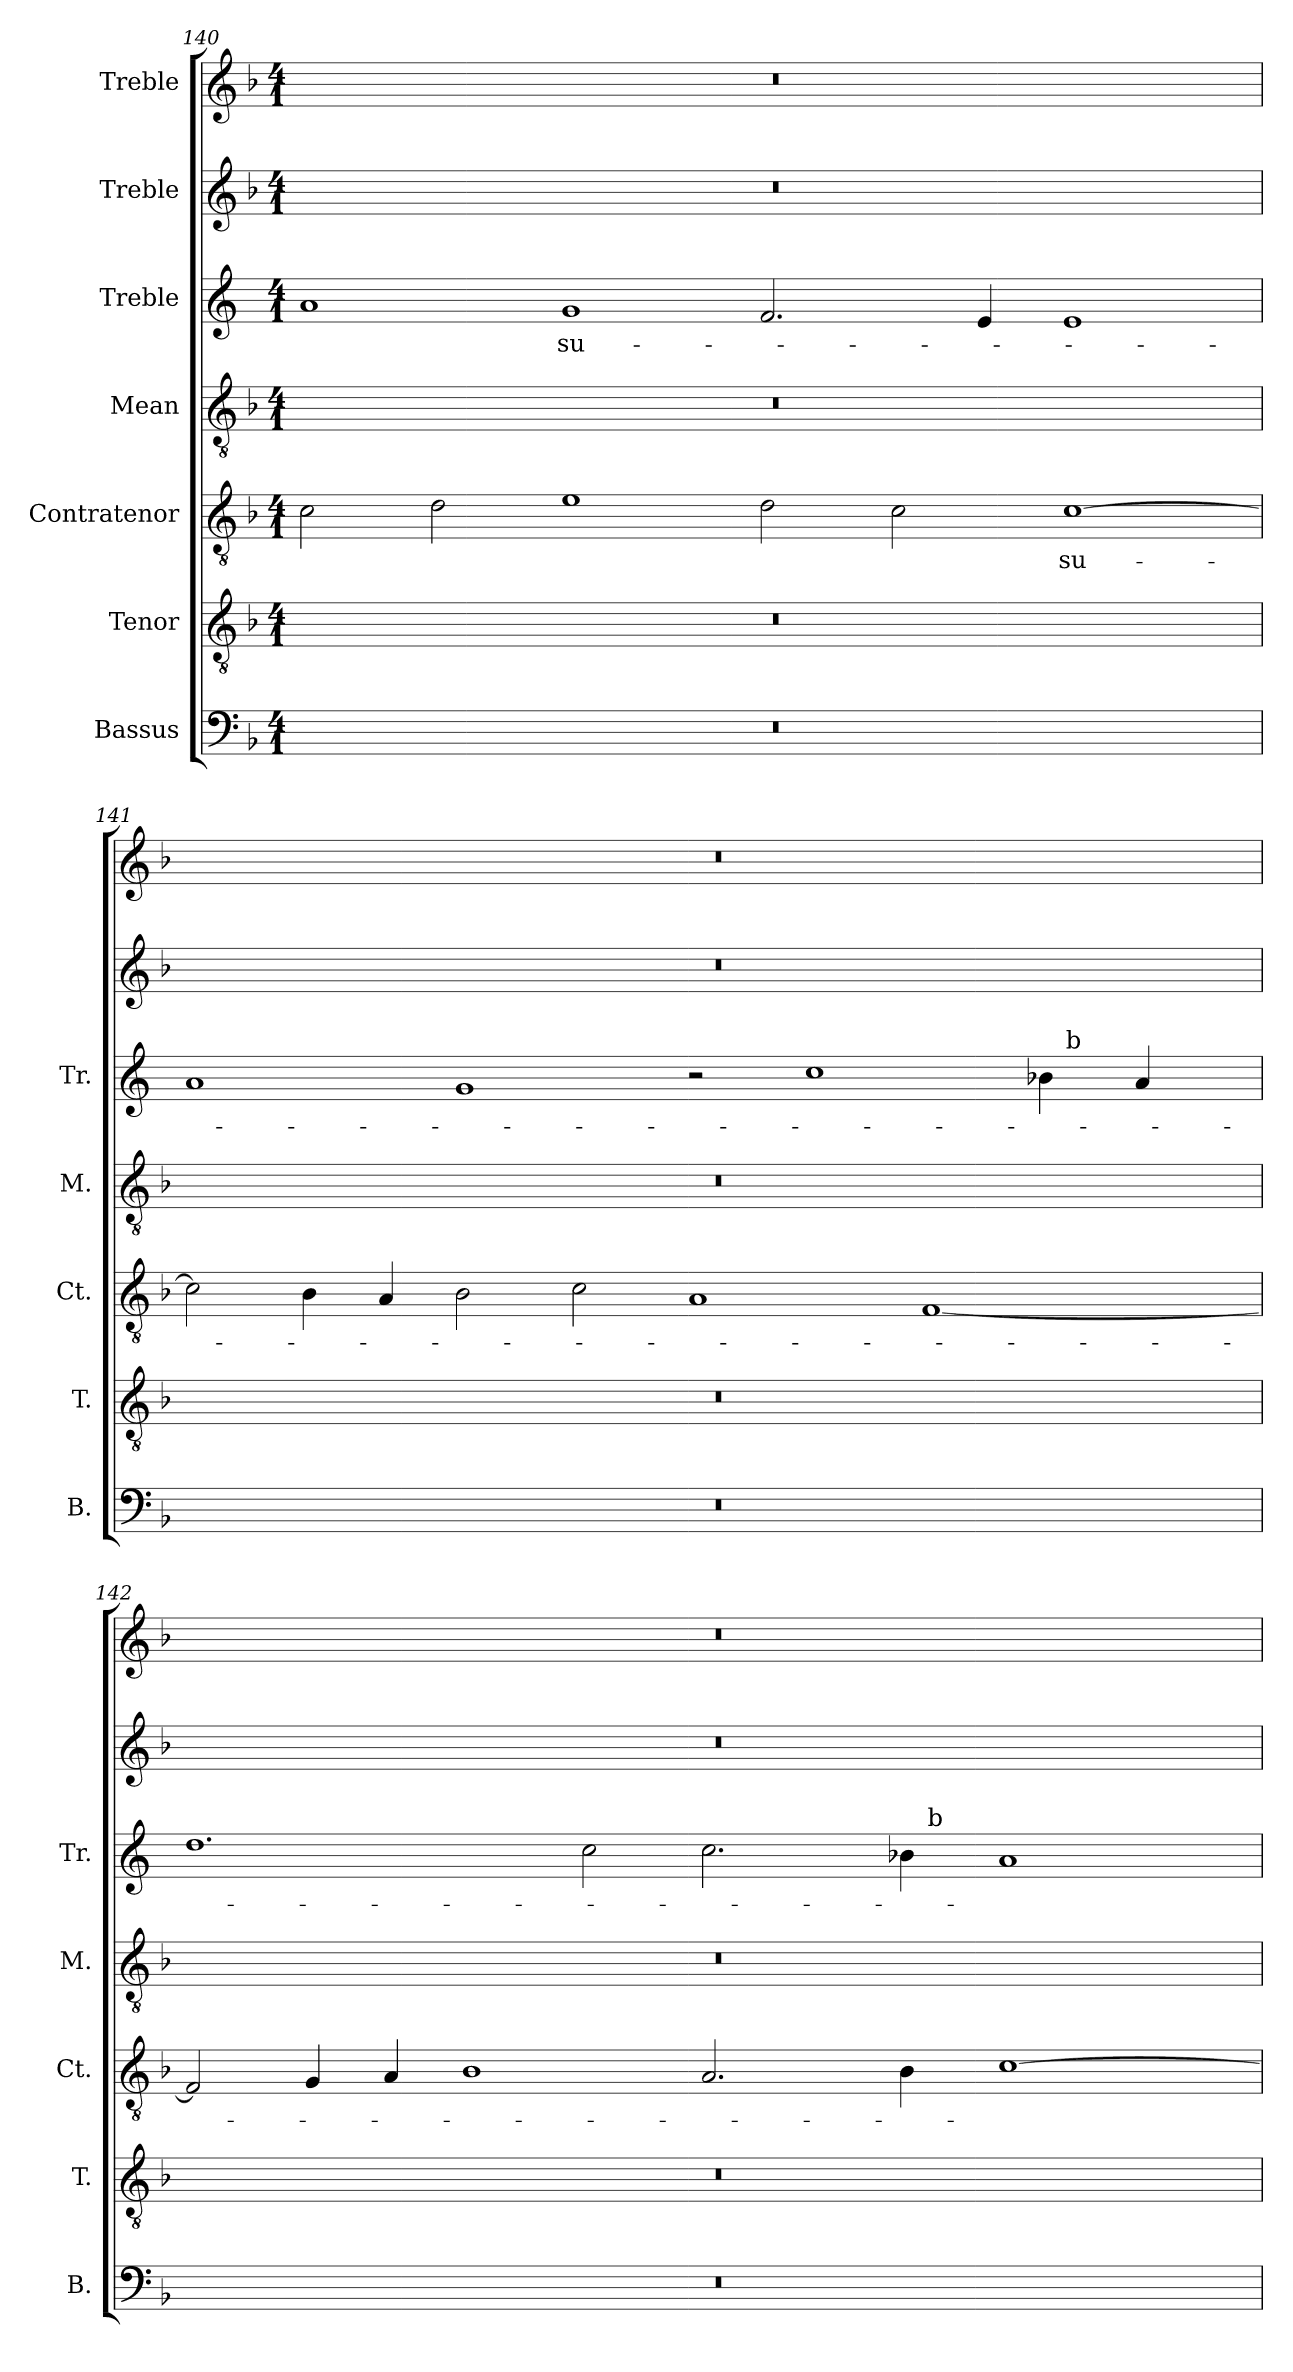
**kern	**kern	**kern	**text	**kern	**kern	**text	**kern	**kern
*part7	*part6	*part5	*part5	*part4	*part3	*part3	*part2	*part1
*staff7	*staff6	*staff5	*staff5	*staff4	*staff3	*staff3	*staff2	*staff1
*I"Bassus	*I"Tenor	*I"Contratenor	*	*I"Mean	*I"Treble	*	*I"Treble	*I"Treble
*I'B.	*I'T.	*I'Ct.	*	*I'M.	*I'Tr.	*	*	*
!!LO:LB:g=z
*clefF4	*clefGv2	*clefGv2	*	*clefGv2	*clefG2	*	*clefG2	*clefG2
*	*ITrd7c12	*ITrd7c12	*	*ITrd7c12	*	*	*	*
*k[b-]	*k[b-]	*k[b-]	*	*k[b-]	*k[]	*	*k[b-]	*k[b-]
*F:	*F:	*F:	*	*F:	*	*	*F:	*F:
*M4/1	*M4/1	*M4/1	*	*M4/1	*M4/1	*	*M4/1	*M4/1
=140	=140	=140	=140	=140	=140	=140	=140	=140
!LO:N:vis=1	!LO:N:vis=1	!	!	!LO:N:vis=1	!	!	!LO:N:vis=1	!LO:N:vis=1
00r	00r	2Ci\	.	00r	1ai	.	00r	00r
.	.	2Di\	.	.	.	.	.	.
!	!	!	!	!	!	!LO:LY:b:color=#000000	!	!
.	.	1Ei	.	.	1gi	-su-	.	.
.	.	2Di\	.	.	2.fi/	.	.	.
.	.	2Ci\	.	.	.	.	.	.
.	.	.	.	.	4ei/	.	.	.
!	!	!	!LO:LY:b:color=#000000	!	!	!	!	!
.	.	[>1Ci	-su-	.	1ei	.	.	.
=141`	=141`	=141`	=141`	=141`	=141`	=141`	=141`	=141`
!LO:N:vis=1	!LO:N:vis=1	!	!	!LO:N:vis=1	!	!	!LO:N:vis=1	!LO:N:vis=1
*	*	*	*	*	*^	*	*	*
00r	00r	2Ci\]	.	00r	1ai	1ryy	.	00r	00r
.	.	4BB-i\	.	.	.	.	.	.	.
.	.	4AAi/	.	.	.	.	.	.	.
.	.	2BB-i\	.	.	1gi	1ryy	.	.	.
.	.	2Ci\	.	.	.	.	.	.	.
.	.	1AAi	.	.	2r	1ryy	.	.	.
.	.	.	.	.	1cci	.	.	.	.
.	.	[<1FFi	.	.	.	2ryy	.	.	.
.	.	.	.	.	4b-i\	32ryy	.	.	.
.	.	.	.	.	.	256ryy	.	.	.
!	!	!	!	!	!	!LO:TX:a:t=b	!	!	!
.	.	.	.	.	.	4ryy	.	.	.
.	.	.	.	.	4ai/	.	.	.	.
.	.	.	.	.	.	8ryy	.	.	.
.	.	.	.	.	.	16ryy	.	.	.
.	.	.	.	.	.	64..ryy	.	.	.
=142`	=142`	=142`	=142`	=142`	=142`	=142`	=142`	=142`	=142`
!LO:N:vis=1	!LO:N:vis=1	!	!	!LO:N:vis=1	!	!	!	!LO:N:vis=1	!LO:N:vis=1
00r	00r	2FFi/]	.	00r	1.ddi	1ryy	.	00r	00r
.	.	4GGi/	.	.	.	.	.	.	.
.	.	4AAi/	.	.	.	.	.	.	.
.	.	1BB-i	.	.	.	1ryy	.	.	.
.	.	.	.	.	2cci\	.	.	.	.
.	.	2.AAi/	.	.	2.cci\	2ryy	.	.	.
.	.	.	.	.	.	4ryy	.	.	.
.	.	4BB-i\	.	.	4b-i\	32ryy	.	.	.
.	.	.	.	.	.	256ryy	.	.	.
!	!	!	!	!	!	!LO:TX:a:t=b	!	!	!
.	.	.	.	.	.	1ryy	.	.	.
.	.	[>1Ci	.	.	1ai	.	.	.	.
.	.	.	.	.	.	8ryy	.	.	.
.	.	.	.	.	.	16ryy	.	.	.
.	.	.	.	.	.	64..ryy	.	.	.
*	*	*	*	*	*v	*v	*	*	*
=`	=`	=`	=`	=`	=`	=`	=`	=`
*-	*-	*-	*-	*-	*-	*-	*-	*-
